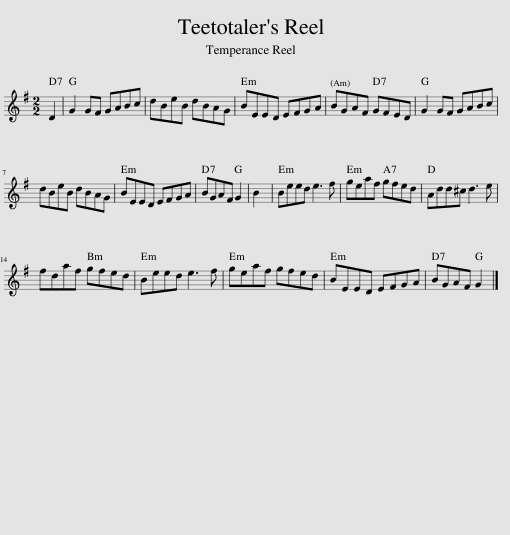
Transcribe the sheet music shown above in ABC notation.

X:1
L:1/8
M:2/2
I:linebreak $
K:G
V:1 treble
V:1
 D2 | G2 GF GABc | dBeB dBAG | BEED EFGA | BGAF GFED | %5
 G2 GF GABc |$ dBeB dBAG | BEED EFGA | BGAF G2 | B2 | %10
 Beed e3 f | geaf gfed | Add^c d3 e |$ fdaf gfed | Beed e3 f | %15
 geaf gfed | BEED EFGA | BGAF G2 |] %18
